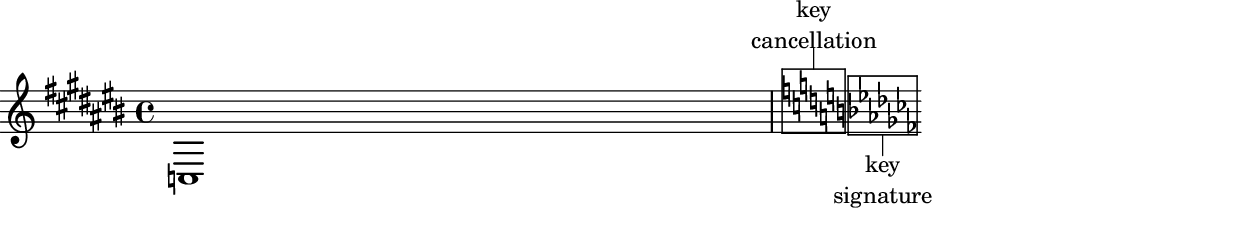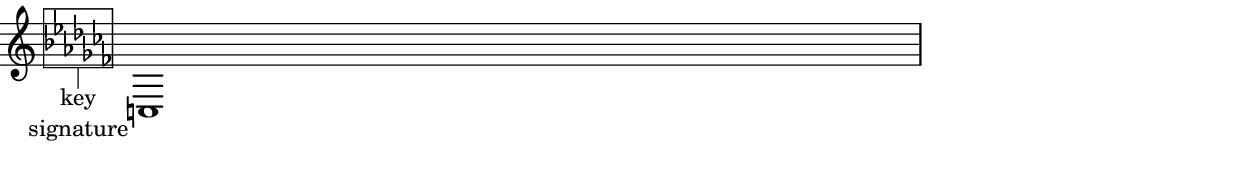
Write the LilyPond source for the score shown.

%% Generated by lilypond-book
%% Options: [exampleindent=10.16\mm,indent=0\mm,line-width=160\mm,paper-height=845.047\pt,paper-width=597.508\pt,papersize='(cons (* 597.508 pt) (* 845.047 pt))]
\include "lilypond-book-preamble.ly"


% ****************************************************************
% Start cut-&-pastable-section
% ****************************************************************

#(ly:set-option 'eps-box-padding 3.000000)



\paper {
  #(set-paper-size '(cons (* 597.508 pt) (* 845.047 pt)))
  indent = 0\mm
  line-width = 160\mm
  % offset the left padding, also add 1mm as lilypond creates cropped
  % images with a little space on the right
  line-width = #(- line-width (* mm  3.000000) (* mm 1))
}

\layout {
  
}




% ****************************************************************
% ly snippet:
% ****************************************************************
\sourcefilename "/lilypond-2.25.16/input/regression/balloon-breakable.ly"
\sourcefileline 0
\version "2.23.4"

\header {
  texidoc = "Balloons on breakable items are visible if and only
if the item they annotate is visible."
}

\new Staff \with {
  \consists Balloon_engraver
}
{
  \key cis \major
  c1
  \balloonGrobText
    KeyCancellation
    #'(0 . 2)
    \markup \center-column { key cancellation }
  \balloonGrobText
    KeySignature
    #'(0 . -2)
    \markup \center-column { key signature }
  \key ces \major
  \break
  c1
}



% ****************************************************************
% end ly snippet
% ****************************************************************
